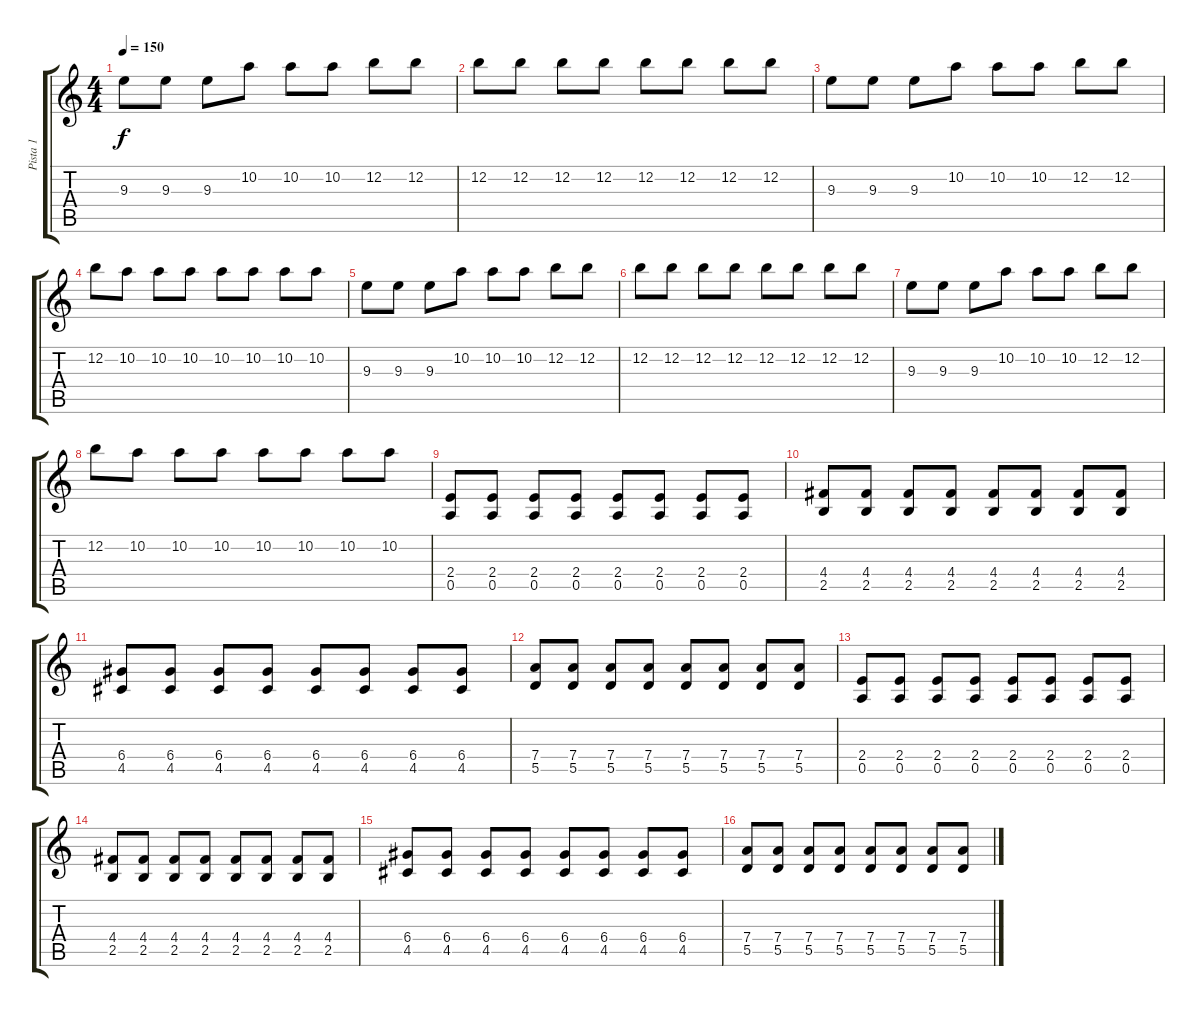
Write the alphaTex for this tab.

\track ("Pista 1" "Pista 1") {instrument electricguitarclean}
\staff {score tabs}
\tuning (E4 B3 G3 D3 A2 E2) {hide}
\ts (4 4)
\tempo 150
\clef g2
\ks c
9.3.8{dy f instrument electricguitarclean} 9.3.8 9.3.8 10.2.8 10.2.8 10.2.8 12.2.8 12.2.8 |
12.2.8 12.2.8 12.2.8 12.2.8 12.2.8 12.2.8 12.2.8 12.2.8 |
9.3.8 9.3.8 9.3.8 10.2.8 10.2.8 10.2.8 12.2.8 12.2.8 |
12.2.8 10.2.8 10.2.8 10.2.8 10.2.8 10.2.8 10.2.8 10.2.8 |
9.3.8 9.3.8 9.3.8 10.2.8 10.2.8 10.2.8 12.2.8 12.2.8 |
12.2.8 12.2.8 12.2.8 12.2.8 12.2.8 12.2.8 12.2.8 12.2.8 |
9.3.8 9.3.8 9.3.8 10.2.8 10.2.8 10.2.8 12.2.8 12.2.8 |
12.2.8 10.2.8 10.2.8 10.2.8 10.2.8 10.2.8 10.2.8 10.2.8 |
(2.4 0.5).8{instrument distortionguitar} (2.4 0.5).8 (2.4 0.5).8 (2.4 0.5).8 (2.4 0.5).8 (2.4 0.5).8 (2.4 0.5).8 (2.4 0.5).8 |
(4.4 2.5).8 (4.4 2.5).8 (4.4 2.5).8 (4.4 2.5).8 (4.4 2.5).8 (4.4 2.5).8 (4.4 2.5).8 (4.4 2.5).8 |
(6.4 4.5).8 (6.4 4.5).8 (6.4 4.5).8 (6.4 4.5).8 (6.4 4.5).8 (6.4 4.5).8 (6.4 4.5).8 (6.4 4.5).8 |
(7.4 5.5).8 (7.4 5.5).8 (7.4 5.5).8 (7.4 5.5).8 (7.4 5.5).8 (7.4 5.5).8 (7.4 5.5).8 (7.4 5.5).8 |
(2.4 0.5).8 (2.4 0.5).8 (2.4 0.5).8 (2.4 0.5).8 (2.4 0.5).8 (2.4 0.5).8 (2.4 0.5).8 (2.4 0.5).8 |
(4.4 2.5).8 (4.4 2.5).8 (4.4 2.5).8 (4.4 2.5).8 (4.4 2.5).8 (4.4 2.5).8 (4.4 2.5).8 (4.4 2.5).8 |
(6.4 4.5).8 (6.4 4.5).8 (6.4 4.5).8 (6.4 4.5).8 (6.4 4.5).8 (6.4 4.5).8 (6.4 4.5).8 (6.4 4.5).8 |
(7.4 5.5).8 (7.4 5.5).8 (7.4 5.5).8 (7.4 5.5).8 (7.4 5.5).8 (7.4 5.5).8 (7.4 5.5).8 (7.4 5.5).8
